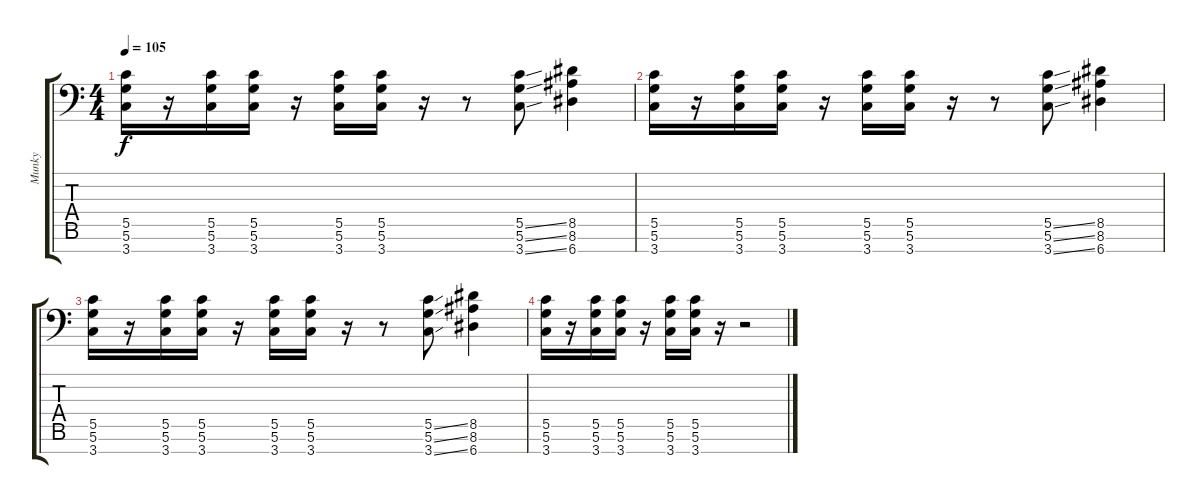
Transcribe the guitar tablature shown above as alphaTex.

\track ("Munky" "Munky") {instrument distortionguitar}
\staff {score tabs}
\tuning (D4 A3 F3 C3 G2 D2 A1) {hide}
\ts (4 4)
\tempo 105
\clef f4
\ks c
(5.5 5.6 3.7).16{dy f instrument distortionguitar} r.16 (5.5 5.6 3.7).16 (5.5 5.6 3.7).16 r.16 (5.5 5.6 3.7).16 (5.5 5.6 3.7).16 r.16 r.8 (5.5{ss} 5.6{ss} 3.7{ss}).8 (8.5 8.6 6.7).4 |
(5.5 5.6 3.7).16{instrument distortionguitar} r.16 (5.5 5.6 3.7).16 (5.5 5.6 3.7).16 r.16 (5.5 5.6 3.7).16 (5.5 5.6 3.7).16 r.16 r.8 (5.5{ss} 5.6{ss} 3.7{ss}).8 (8.5 8.6 6.7).4 |
(5.5 5.6 3.7).16{instrument distortionguitar} r.16 (5.5 5.6 3.7).16 (5.5 5.6 3.7).16 r.16 (5.5 5.6 3.7).16 (5.5 5.6 3.7).16 r.16 r.8 (5.5{ss} 5.6{ss} 3.7{ss}).8 (8.5 8.6 6.7).4 |
(5.5 5.6 3.7).16{instrument distortionguitar} r.16 (5.5 5.6 3.7).16 (5.5 5.6 3.7).16 r.16 (5.5 5.6 3.7).16 (5.5 5.6 3.7).16 r.16 r.2
